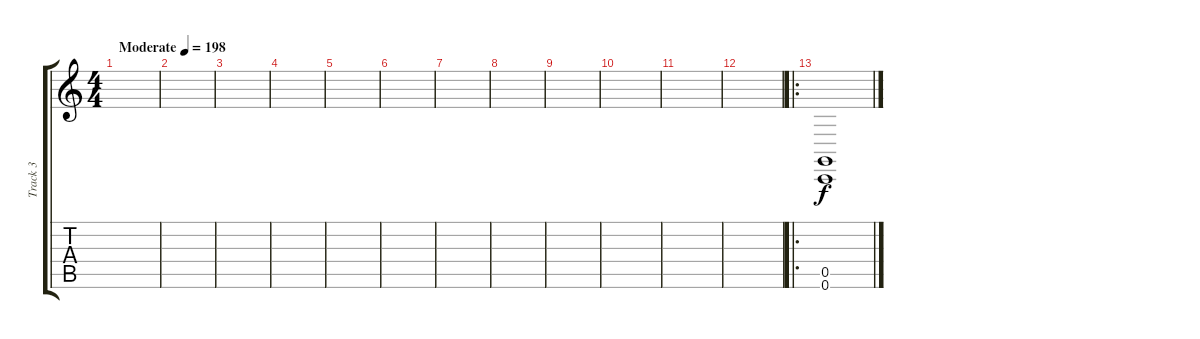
\track ("Track 3" "Track 3") {instrument stringensemble1}
\staff {score tabs}
\tuning (D4 A3 F3 C3 G2 C2) {hide}
\ts (4 4)
\tempo (198 "Moderate")
\clef g2
\ks c
|
|
|
|
|
|
|
|
|
|
|
|
\ro
(0.5 0.6).1{volume 16 instrument taikodrum}
